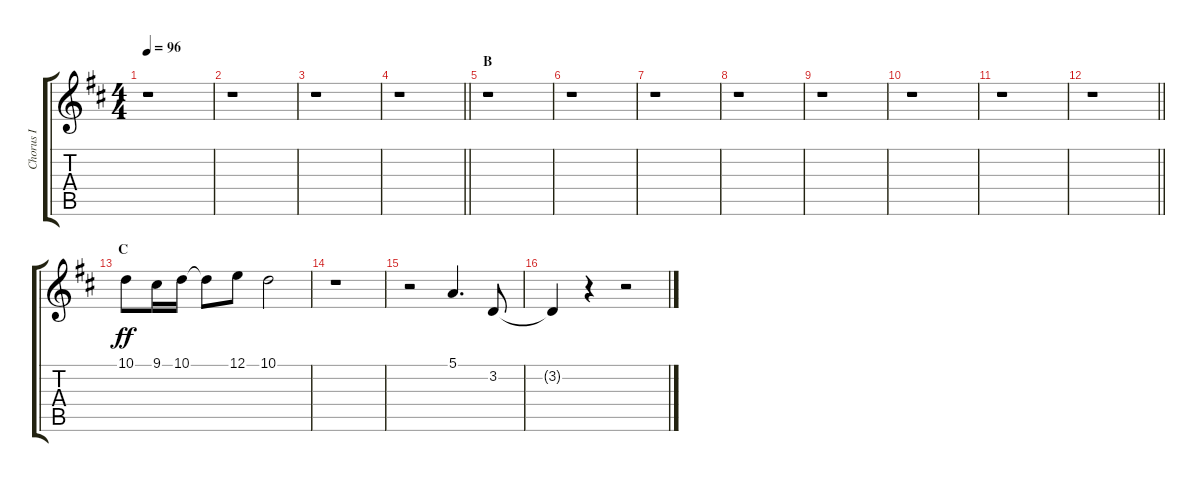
\track ("Chorus I" "Chorus I") {instrument voiceoohs}
\staff {score tabs}
\tuning (E4 B3 G3 D3 A2 E2) {hide}
\ts (4 4)
\tempo 96
\clef g2
\ks d
r.1{dy ff} |
r.1 |
r.1 |
\barLineRight lightlight
r.1 |
\section ("" "B")
r.1 |
r.1 |
r.1 |
r.1 |
r.1 |
r.1 |
r.1 |
\barLineRight lightlight
r.1 |
\section ("" "C")
10.1.8 9.1.16 10.1.16 10.1{t}.8 12.1.8 10.1.2 |
r.1 |
r.2 5.1.4{d} 3.2.8 |
3.2{t}.4 r.4 r.2
